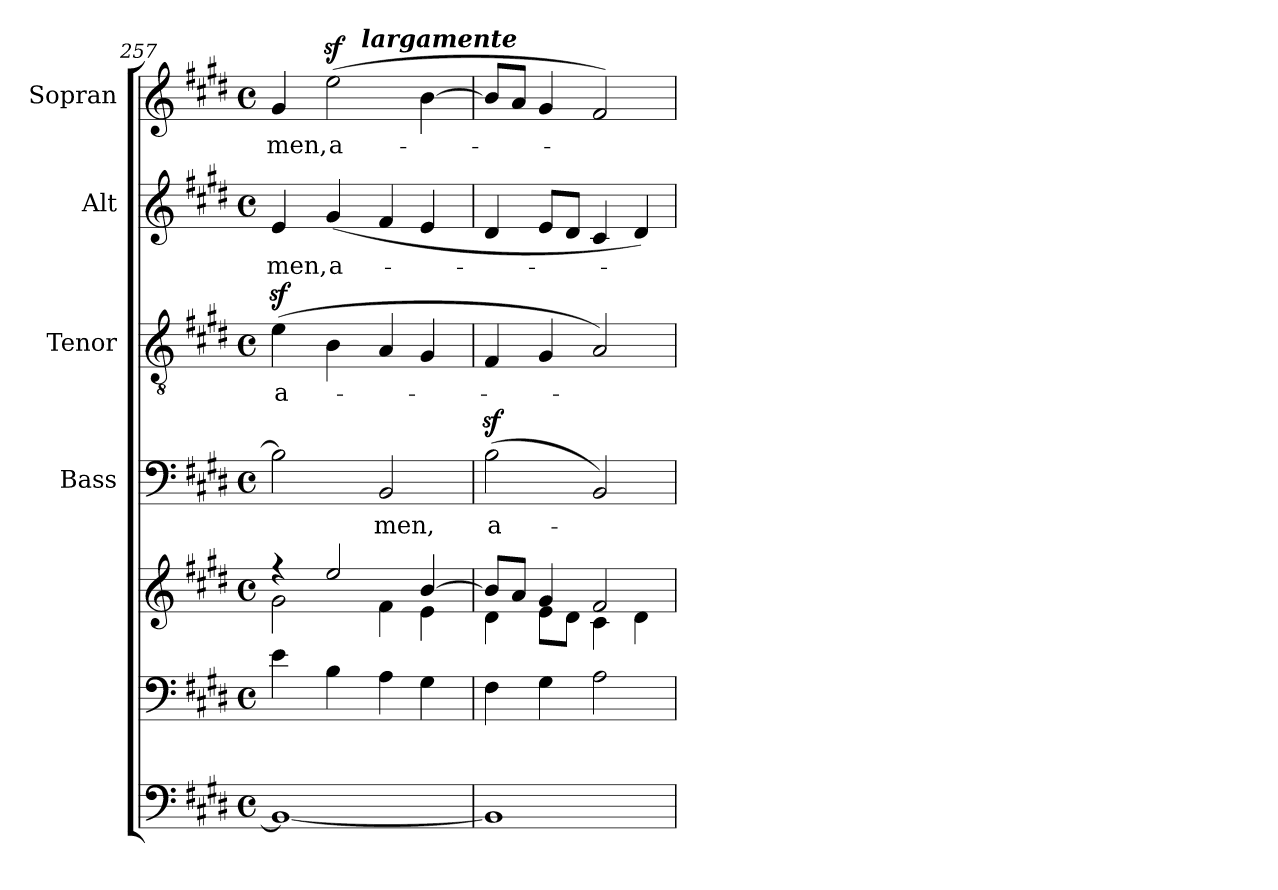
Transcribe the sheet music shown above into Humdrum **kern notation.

**kern	**kern	**kern	**kern	**text	**kern	**text	**kern	**text	**kern	**text
*part6	*part5	*part5	*part4	*part4	*part3	*part3	*part2	*part2	*part1	*part1
*staff7	*staff6	*staff5	*staff4	*staff4	*staff3	*staff3	*staff2	*staff2	*staff1	*staff1
*	*	*	*I"Bass	*	*I"Tenor	*	*I"Alt	*	*I"Sopran	*
*	*	*	*I'B.	*	*I'T.	*	*I'A.	*	*I'S.	*
*clefF4	*clefF4	*clefG2	*clefF4	*	*clefGv2	*	*clefG2	*	*clefG2	*
*ITrd7c12	*	*	*	*	*	*	*	*	*	*
*k[f#c#g#d#]	*k[f#c#g#d#]	*k[f#c#g#d#]	*k[f#c#g#d#]	*	*k[f#c#g#d#]	*	*k[f#c#g#d#]	*	*k[f#c#g#d#]	*
*E:	*E:	*E:	*E:	*	*E:	*	*E:	*	*E:	*
*M4/4	*M4/4	*M4/4	*M4/4	*	*M4/4	*	*M4/4	*	*M4/4	*
*met(c)	*met(c)	*met(c)	*met(c)	*	*met(c)	*	*met(c)	*	*met(c)	*
=257	=257	=257	=257	=257	=257	=257	=257	=257	=257	=257
*	*	*^	*	*	*	*	*	*	*	*
!	!	!	!	!	!	!	!LO:LY:b	!	!LO:LY:b	!	!LO:LY:b
*	*	*	*	*	*	*	*	*	*	*^	*
1BBB_	4e\	4ree	2g#\	2B\]	.	(>4ez>\	a-	4e/	-men,	4g#/	4..ryy	-men,
!	!	!	!	!	!	!	!	!	!LO:LY:b	!	!	!LO:LY:b
.	4B\	2ee/	.	.	.	4B\	.	(<4g#/	a-	(>2eez>\	.	a-
!	!	!	!	!	!	!	!	!	!	!	!LO:TX:a:Bi:t=largamente	!
.	.	.	.	.	.	.	.	.	.	.	2ryy	.
!	!	!	!	!	!LO:LY:b	!	!	!	!	!	!	!
.	4A\	.	4f#\	2BB/	-men,	4A/	.	4f#/	.	.	.	.
.	4G#\	[>4b/	4e\	.	.	4G#/	.	4e/	.	[4b\	.	.
.	.	.	.	.	.	.	.	.	.	.	16ryy	.
=258	=258	=258	=258	=258	=258	=258	=258	=258	=258	=258	=258	=258
!	!	!	!	!	!LO:LY:b	!	!	!	!	!	!	!
*	*	*	*	*	*	*	*	*	*	*v	*v	*
1BBB]	4F#\	8b/L]	4d#\	(>2Bz>\	a-	4F#/	.	4d#/	.	8b/L]	.
.	.	8a/J	.	.	.	.	.	.	.	8a/J	.
.	4G#\	4g#/	8e\L	.	.	4G#/	.	8e/L	.	4g#/	.
.	.	.	8d#\J	.	.	.	.	8d#/J	.	.	.
.	2A\	2f#/	4c#\	2BB/)	.	2A/)	.	4c#/	.	2f#/)	.
.	.	.	4d#\	.	.	.	.	4d#/)	.	.	.
*	*	*v	*v	*	*	*	*	*	*	*	*
=	=	=	=	=	=	=	=	=	=	=
*-	*-	*-	*-	*-	*-	*-	*-	*-	*-	*-
